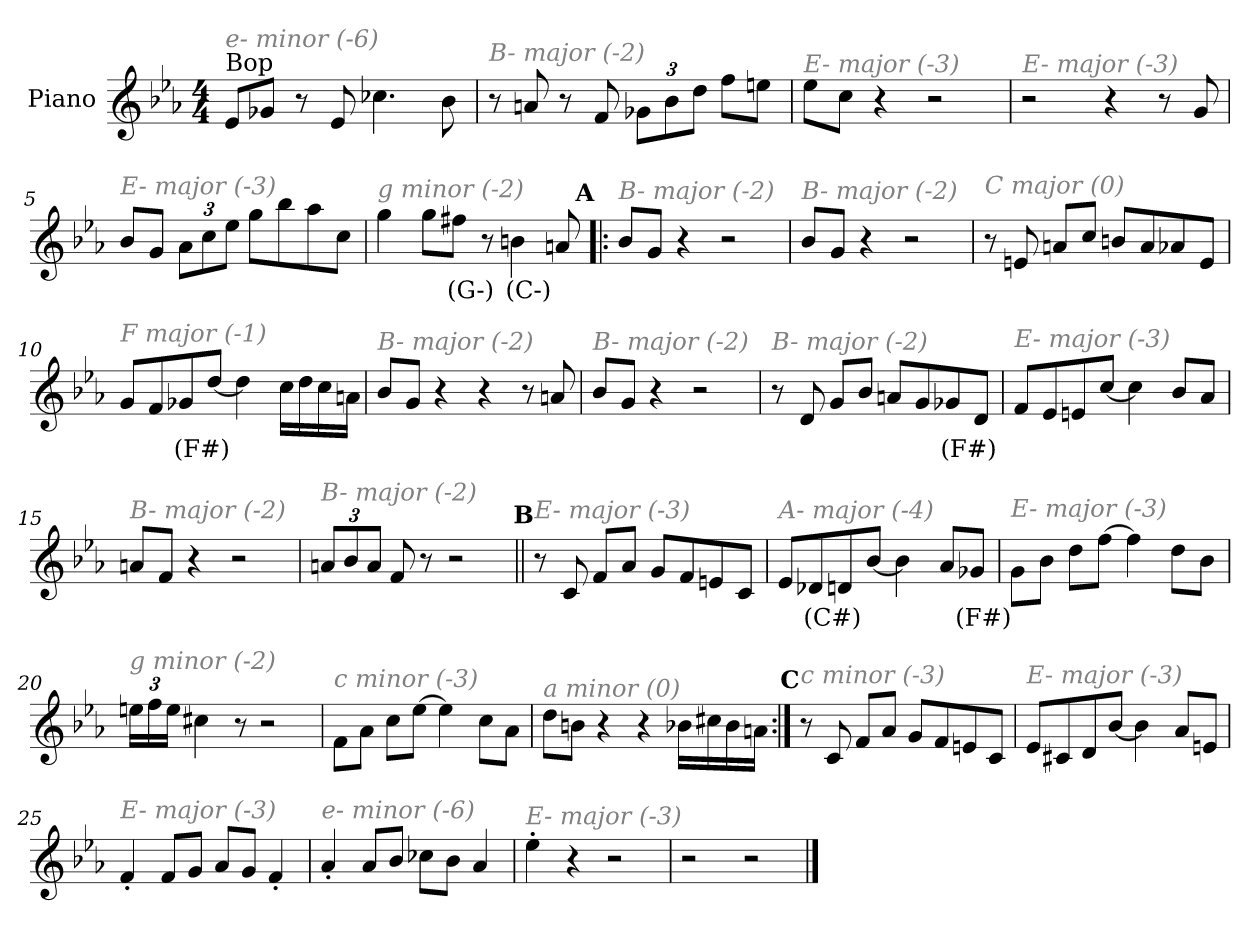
**kern	**text
*part1	*part1
*staff1	*staff1
*I"Piano	*
*I'Pno.	*
*clefG2	*
*k[b-e-a-]	*
*M4/4	*
*MM190	*
=1	=1
!LO:TX:a:t=Bop	!
!LO:TX:i:color=#808080:t=e- minor (-6)	!
8e-/L	.
8g-X/J	.
8r	.
8e-/	.
4.cc-X\	.
8b-\	.
=2	=2
!LO:TX:i:color=#808080:t=B- major (-2)	!
8r	.
8an/	.
8r	.
8f/	.
*Xbrackettup	*
12g-X\L	.
12b-\	.
12dd\J	.
8ff\L	.
8een\J	.
=3	=3
!LO:TX:i:color=#808080:t=E- major (-3)	!
8ee-\L	.
8cc\J	.
4r	.
2r	.
!!LO:LB:g=z
=4	=4
!LO:TX:i:color=#808080:t=E- major (-3)	!
2r	.
4r	.
8r	.
8g/	.
=5	=5
!LO:TX:i:color=#808080:t=E- major (-3)	!
8b-/L	.
8g/J	.
12a-\L	.
12cc\	.
12ee-\J	.
8gg\L	.
8bb-\	.
8aa-\	.
8cc\J	.
=6	=6
!LO:TX:i:color=#808080:t=g minor (-2)	!
4gg\	.
8gg\L	.
8ff#Xi\J	(G-)
8r	.
4bni\	(C-)
8an/	.
!!LO:LB:g=z
!!LO:REH:place=s1:a:enc=none:fs=14:t=A
=7!|:	=7!|:
!LO:TX:i:color=#808080:t=B- major (-2)	!
8b-/L	.
8g/J	.
4r	.
2r	.
=8	=8
!LO:TX:i:color=#808080:t=B- major (-2)	!
8b-/L	.
8g/J	.
4r	.
2r	.
=9	=9
!LO:TX:i:color=#808080:t=C major (0)	!
8r	.
8en/	.
8an/L	.
8cc/J	.
8bn/L	.
8a/	.
8a-X/	.
8e/J	.
!!LO:LB:g=z
=10	=10
!LO:TX:i:color=#808080:t=F major (-1)	!
8g/L	.
8f/	.
8g-Xi/	(F#)
[8dd/J	.
4dd\]	.
16cc\LL	.
16dd\	.
16cc\	.
16an\JJ	.
=11	=11
!LO:TX:i:color=#808080:t=B- major (-2)	!
8b-/L	.
8g/J	.
4r	.
4r	.
8r	.
8an/	.
=12	=12
!LO:TX:i:color=#808080:t=B- major (-2)	!
8b-/L	.
8g/J	.
4r	.
2r	.
!!LO:LB:g=z
=13	=13
!LO:TX:i:color=#808080:t=B- major (-2)	!
8r	.
8d/	.
8g/L	.
8b-/J	.
8an/L	.
8g/	.
8g-Xi/	(F#)
8d/J	.
=14	=14
!LO:TX:i:color=#808080:t=E- major (-3)	!
8f/L	.
8e-/	.
8en/	.
[8cc/J	.
4cc\]	.
8b-/L	.
8a-/J	.
=15	=15
!LO:TX:i:color=#808080:t=B- major (-2)	!
8an/L	.
8f/J	.
4r	.
2r	.
!!LO:LB:g=z
=16	=16
!LO:TX:i:color=#808080:t=B- major (-2)	!
12an/L	.
12b-/	.
12a/J	.
8f/	.
8r	.
2r	.
!!LO:REH:place=s1:a:enc=none:fs=14:t=B
=17||	=17||
!LO:TX:i:color=#808080:t=E- major (-3)	!
8r	.
8c/	.
8f/L	.
8a-/J	.
8g/L	.
8f/	.
8en/	.
8c/J	.
=18	=18
!LO:TX:i:color=#808080:t=A- major (-4)	!
8e-/L	.
8d-Xi/	(C#)
8d/	.
[8b-/J	.
4b-\]	.
8a-/L	.
8g-Xi/J	(F#)
!!LO:LB:g=z
=19	=19
!LO:TX:i:color=#808080:t=E- major (-3)	!
8g\L	.
8b-\J	.
8dd\L	.
[8ff\J	.
4ff\]	.
8dd\L	.
8b-\J	.
=20	=20
!LO:TX:i:color=#808080:t=g minor (-2)	!
24een\LL	.
24ff\	.
24ee\JJ	.
4cc#X\	.
8r	.
2r	.
=21	=21
!LO:TX:i:color=#808080:t=c minor (-3)	!
8f\L	.
8a-\J	.
8cc\L	.
[8ee-\J	.
4ee-\]	.
8cc\L	.
8a-\J	.
!!LO:LB:g=z
=22	=22
!LO:TX:i:color=#808080:t=a minor (0)	!
8dd\L	.
8bn\J	.
4r	.
4r	.
16b-X\LL	.
16cc#X\	.
16b-\	.
16an\JJ	.
!!LO:REH:place=s1:a:enc=none:fs=14:t=C
=23:|!	=23:|!
!LO:TX:i:color=#808080:t=c minor (-3)	!
8r	.
8c/	.
8f/L	.
8a-/J	.
8g/L	.
8f/	.
8en/	.
8c/J	.
=24	=24
!LO:TX:i:color=#808080:t=E- major (-3)	!
8e-/L	.
8c#X/	.
8d/	.
[8b-/J	.
4b-\]	.
8a-/L	.
8en/J	.
!!LO:LB:g=z
=25	=25
!LO:TX:i:color=#808080:t=E- major (-3)	!
4f'/	.
8f/L	.
8g/J	.
8a-/L	.
8g/J	.
4f'/	.
=26	=26
!LO:TX:i:color=#808080:t=e- minor (-6)	!
4a-'/	.
8a-/L	.
8b-/J	.
8cc-X\L	.
8b-\J	.
4a-/	.
=27	=27
!LO:TX:i:color=#808080:t=E- major (-3)	!
4ee-'\	.
4r	.
2r	.
=28	=28
2r	.
2r	.
==	==
*-	*-
